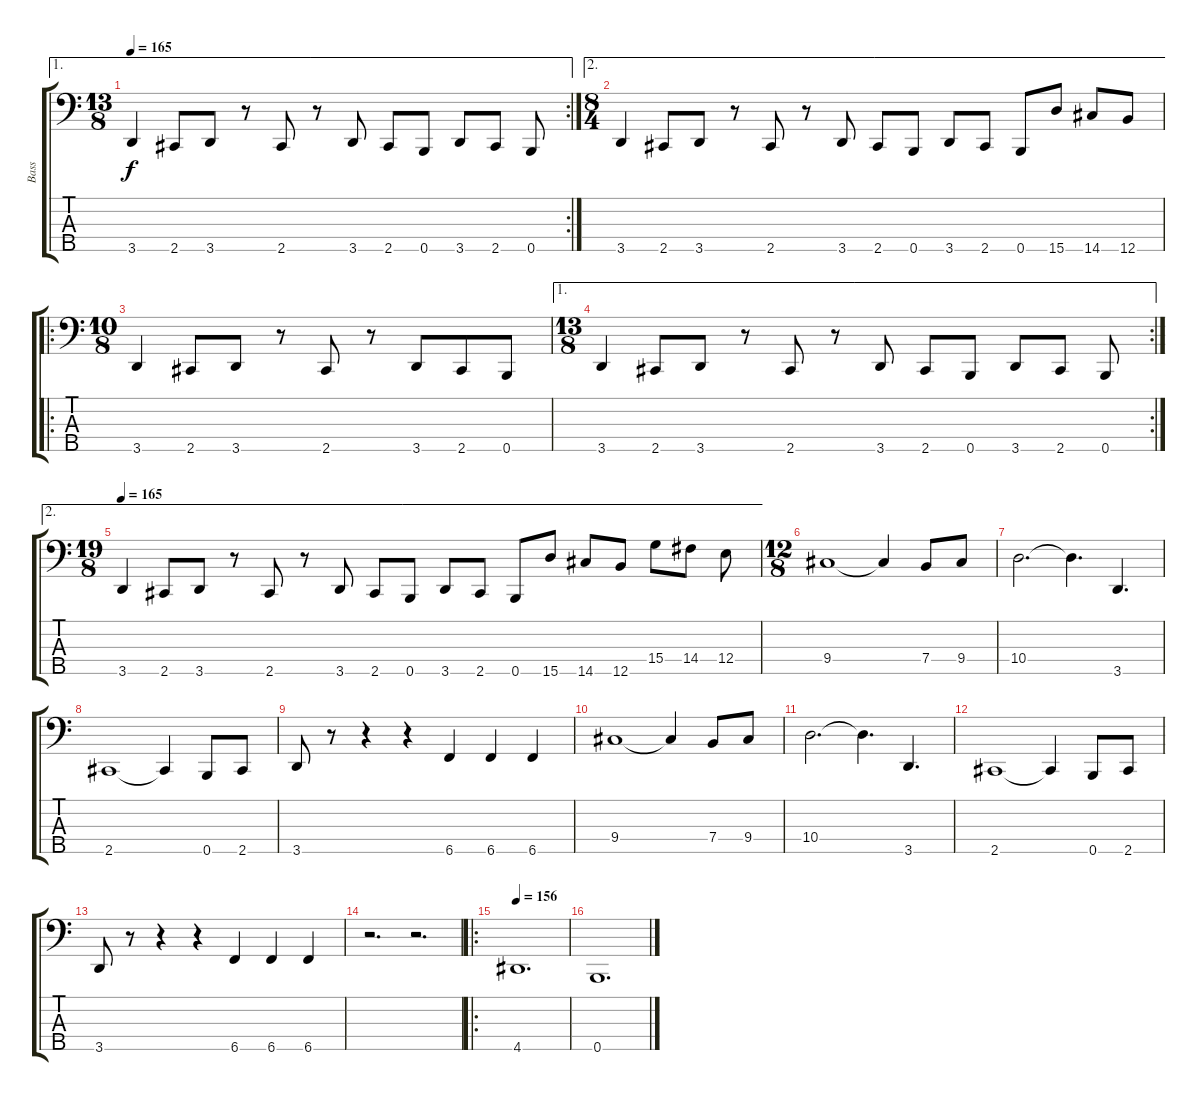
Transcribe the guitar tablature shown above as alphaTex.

\track ("Bass" "Bass") {instrument electricbassfinger}
\staff {score tabs}
\tuning (G2 D2 A1 E1 B0) {hide}
\ae 1
\rc 2
\ts (13 8)
\tempo 165
\clef f4
\ks c
3.5.4{dy f} 2.5.8 3.5.8 r.8 2.5.8 r.8 3.5.8 2.5.8 0.5.8 3.5.8 2.5.8 0.5.8 |
\ae 2
\ts (8 4)
3.5.4 2.5.8 3.5.8 r.8 2.5.8 r.8 3.5.8 2.5.8 0.5.8 3.5.8 2.5.8 0.5.8 15.5.8 14.5.8 12.5.8 |
\ro
\ts (10 8)
3.5.4 2.5.8 3.5.8 r.8 2.5.8 r.8 3.5.8 2.5.8 0.5.8 |
\ae 1
\rc 2
\ts (13 8)
3.5.4 2.5.8 3.5.8 r.8 2.5.8 r.8 3.5.8 2.5.8 0.5.8 3.5.8 2.5.8 0.5.8 |
\ae 2
\ts (19 8)
\tempo 165
3.5.4 2.5.8 3.5.8 r.8 2.5.8 r.8 3.5.8 2.5.8 0.5.8 3.5.8 2.5.8 0.5.8 15.5.8 14.5.8 12.5.8 15.4.8 14.4.8 12.4.8 |
\ts (12 8)
9.4.1 9.4{t}.4 7.4.8 9.4.8 |
10.4.2{d} 10.4{t}.4{d} 3.5.4{d} |
2.5.1 2.5{t}.4 0.5.8 2.5.8 |
3.5.8 r.8 r.4 r.4 6.5.4 6.5.4 6.5.4 |
9.4.1 9.4{t}.4 7.4.8 9.4.8 |
10.4.2{d} 10.4{t}.4{d} 3.5.4{d} |
2.5.1 2.5{t}.4 0.5.8 2.5.8 |
3.5.8 r.8 r.4 r.4 6.5.4 6.5.4 6.5.4 |
r.2{d} r.2{d} |
\ro
\tempo 156
4.5.1{d} |
0.5.1{d}
